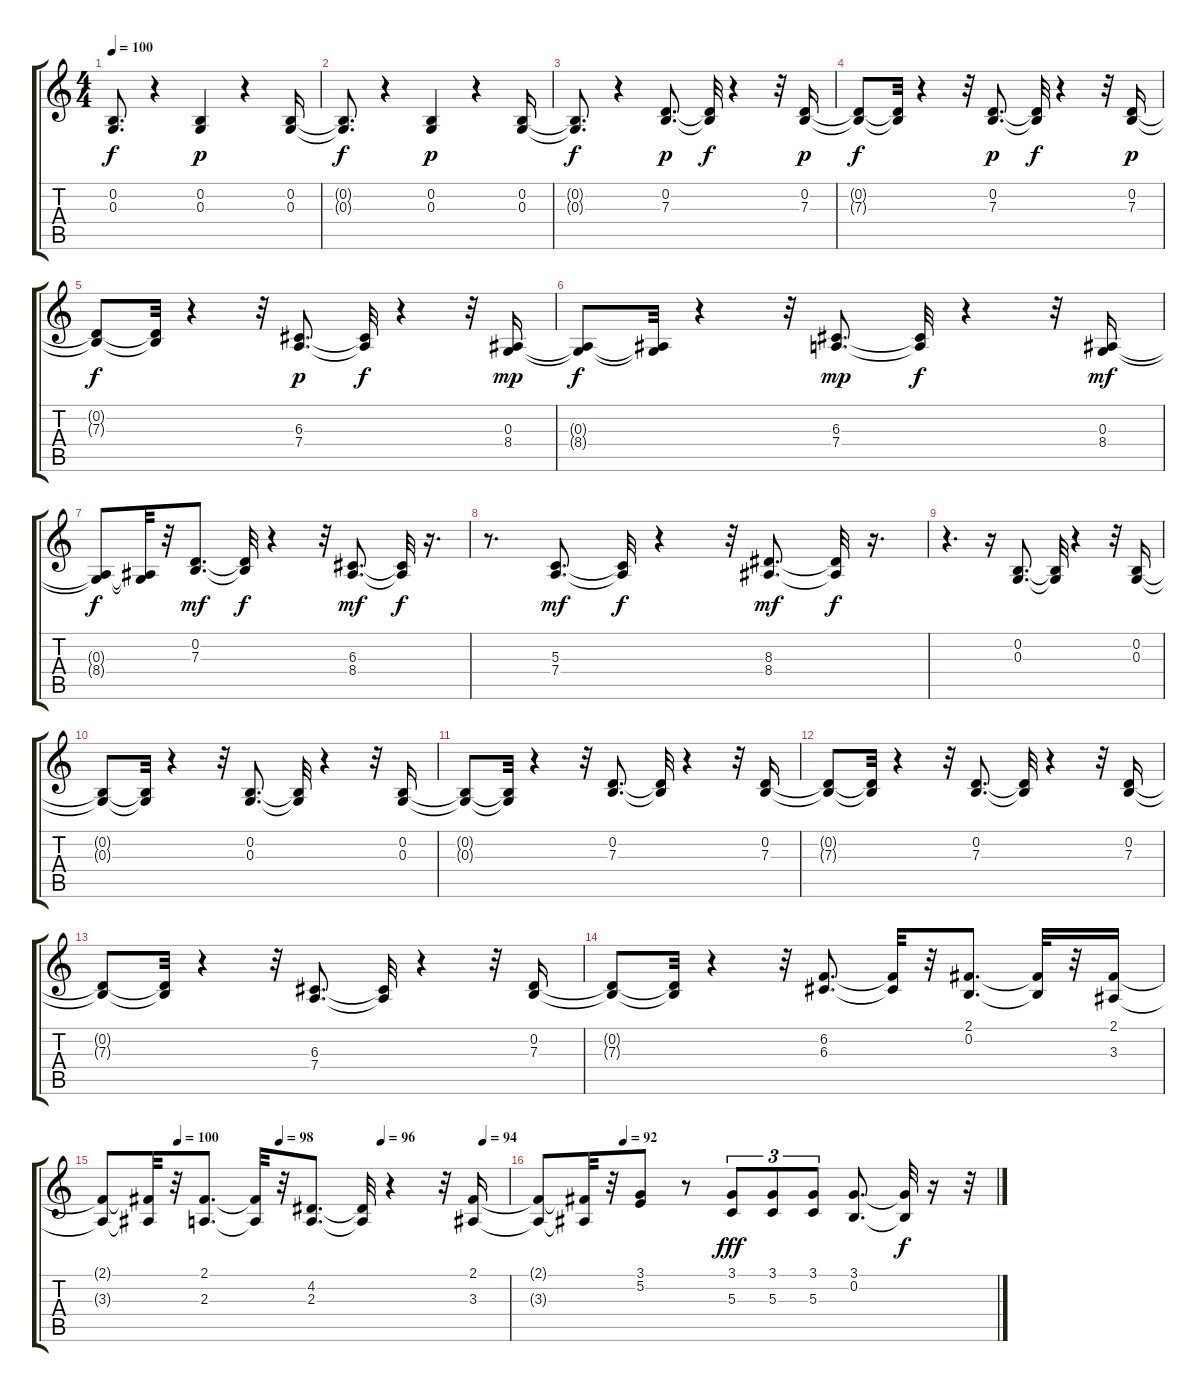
\track "" {instrument frenchhorn}
\staff {score tabs}
\tuning (E4 B3 G3 D3 A2 E2) {hide}
\ts (4 4)
\tempo 100
\clef g2
\ks c
(0.2{t} 0.3{t}).8{d dy f} r.4 (0.2 0.3).4{dy p} r.4 (0.2 0.3).16 |
(0.2{t} 0.3{t}).8{d dy f} r.4 (0.2 0.3).4{dy p} r.4 (0.2 0.3).16 |
(0.2{t} 0.3{t}).8{d dy f} r.4 (0.2 7.3).8{d dy p} (0.2{t} 7.3{t}).32{dy f} r.4 r.32 (0.2 7.3).16{dy p} |
(0.2{t} 7.3{t}).8{dy f} (0.2{t} 7.3{t}).32 r.4 r.32 (0.2 7.3).8{d dy p} (0.2{t} 7.3{t}).32{dy f} r.4 r.32 (0.2 7.3).16{dy p} |
(0.2{t} 7.3{t}).8{dy f} (0.2{t} 7.3{t}).32 r.4 r.32 (6.3 7.4).8{d dy p} (6.3{t} 7.4{t}).32{dy f} r.4 r.32 (0.3 8.4).16{dy mp} |
(0.3{t} 8.4{t}).8{dy f} (0.3{t} 8.4{t}).32 r.4 r.32 (6.3 7.4).8{d dy mp} (6.3{t} 7.4{t}).32{dy f} r.4 r.32 (0.3 8.4).16{dy mf} |
(0.3{t} 8.4{t}).8{dy f} (0.3{t} 8.4{t}).32 r.32 (0.2 7.3).8{d dy mf} (0.2{t} 7.3{t}).32{dy f} r.4 r.32 (6.3 8.4).8{d dy mf} (6.3{t} 8.4{t}).32{dy f} r.16{d} |
r.8{d} (5.3 7.4).8{d dy mf} (5.3{t} 7.4{t}).32{dy f} r.4 r.32 (8.3 8.4).8{d dy mf} (8.3{t} 8.4{t}).32{dy f} r.16{d} |
r.4{d} r.16 (0.2 0.3).8{d} (0.2{t} 0.3{t}).32 r.4 r.32 (0.2 0.3).16 |
(0.2{t} 0.3{t}).8 (0.2{t} 0.3{t}).32 r.4 r.32 (0.2 0.3).8{d} (0.2{t} 0.3{t}).32 r.4 r.32 (0.2 0.3).16 |
(0.2{t} 0.3{t}).8 (0.2{t} 0.3{t}).32 r.4 r.32 (0.2 7.3).8{d} (0.2{t} 7.3{t}).32 r.4 r.32 (0.2 7.3).16 |
(0.2{t} 7.3{t}).8 (0.2{t} 7.3{t}).32 r.4 r.32 (0.2 7.3).8{d} (0.2{t} 7.3{t}).32 r.4 r.32 (0.2 7.3).16 |
(0.2{t} 7.3{t}).8 (0.2{t} 7.3{t}).32 r.4 r.32 (6.3 7.4).8{d} (6.3{t} 7.4{t}).32 r.4 r.32 (0.2 7.3).16 |
(0.2{t} 7.3{t}).8 (0.2{t} 7.3{t}).32 r.4 r.32 (6.2 6.3).8{d} (6.2{t} 6.3{t}).32 r.32 (2.1 0.2).8{d} (2.1{t} 0.2{t}).32 r.32 (2.1 3.3).16 |
\tempo (100 0.1875)
\tempo (98 0.4375)
\tempo (96 0.6875)
\tempo (94 0.9375)
(2.1{t} 3.3{t}).8 (2.1{t} 3.3{t}).32 r.32 (2.1 2.3).8{d} (2.1{t} 2.3{t}).32 r.32 (4.2 2.3).8{d} (4.2{t} 2.3{t}).32 r.4 r.32 (2.1 3.3).16 |
\tempo (92 0.1875)
(2.1{t} 3.3{t}).8 (2.1{t} 3.3{t}).32 r.32 (3.1 5.2).8 r.8 (3.1 5.3).8{tu (3 2) dy fff} (3.1 5.3).8{tu (3 2)} (3.1 5.3).8{tu (3 2)} (3.1 0.2).8{d} (3.1{t} 0.2{t}).32{dy f} r.16 r.32
